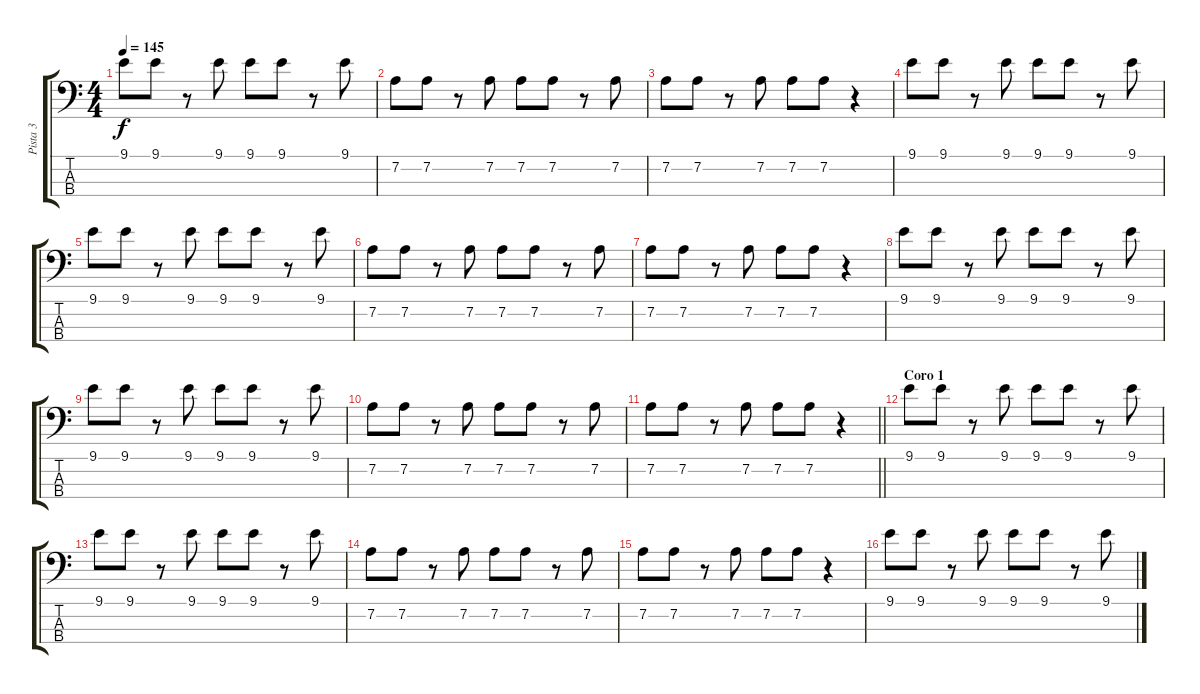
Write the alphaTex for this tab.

\track ("Pista 3" "Pista 3") {instrument electricbasspick}
\staff {score tabs}
\tuning (G2 D2 A1 E1) {hide}
\ts (4 4)
\tempo 145
\clef f4
\ks c
9.1.8{dy f} 9.1.8 r.8 9.1.8 9.1.8 9.1.8 r.8 9.1.8 |
7.2.8 7.2.8 r.8 7.2.8 7.2.8 7.2.8 r.8 7.2.8 |
7.2.8 7.2.8 r.8 7.2.8 7.2.8 7.2.8 r.4 |
9.1.8 9.1.8 r.8 9.1.8 9.1.8 9.1.8 r.8 9.1.8 |
9.1.8 9.1.8 r.8 9.1.8 9.1.8 9.1.8 r.8 9.1.8 |
7.2.8 7.2.8 r.8 7.2.8 7.2.8 7.2.8 r.8 7.2.8 |
7.2.8 7.2.8 r.8 7.2.8 7.2.8 7.2.8 r.4 |
9.1.8 9.1.8 r.8 9.1.8 9.1.8 9.1.8 r.8 9.1.8 |
9.1.8 9.1.8 r.8 9.1.8 9.1.8 9.1.8 r.8 9.1.8 |
7.2.8 7.2.8 r.8 7.2.8 7.2.8 7.2.8 r.8 7.2.8 |
\barLineRight lightlight
7.2.8 7.2.8 r.8 7.2.8 7.2.8 7.2.8 r.4 |
\section ("" "Coro 1")
9.1.8 9.1.8 r.8 9.1.8 9.1.8 9.1.8 r.8 9.1.8 |
9.1.8 9.1.8 r.8 9.1.8 9.1.8 9.1.8 r.8 9.1.8 |
7.2.8 7.2.8 r.8 7.2.8 7.2.8 7.2.8 r.8 7.2.8 |
7.2.8 7.2.8 r.8 7.2.8 7.2.8 7.2.8 r.4 |
9.1.8 9.1.8 r.8 9.1.8 9.1.8 9.1.8 r.8 9.1.8
